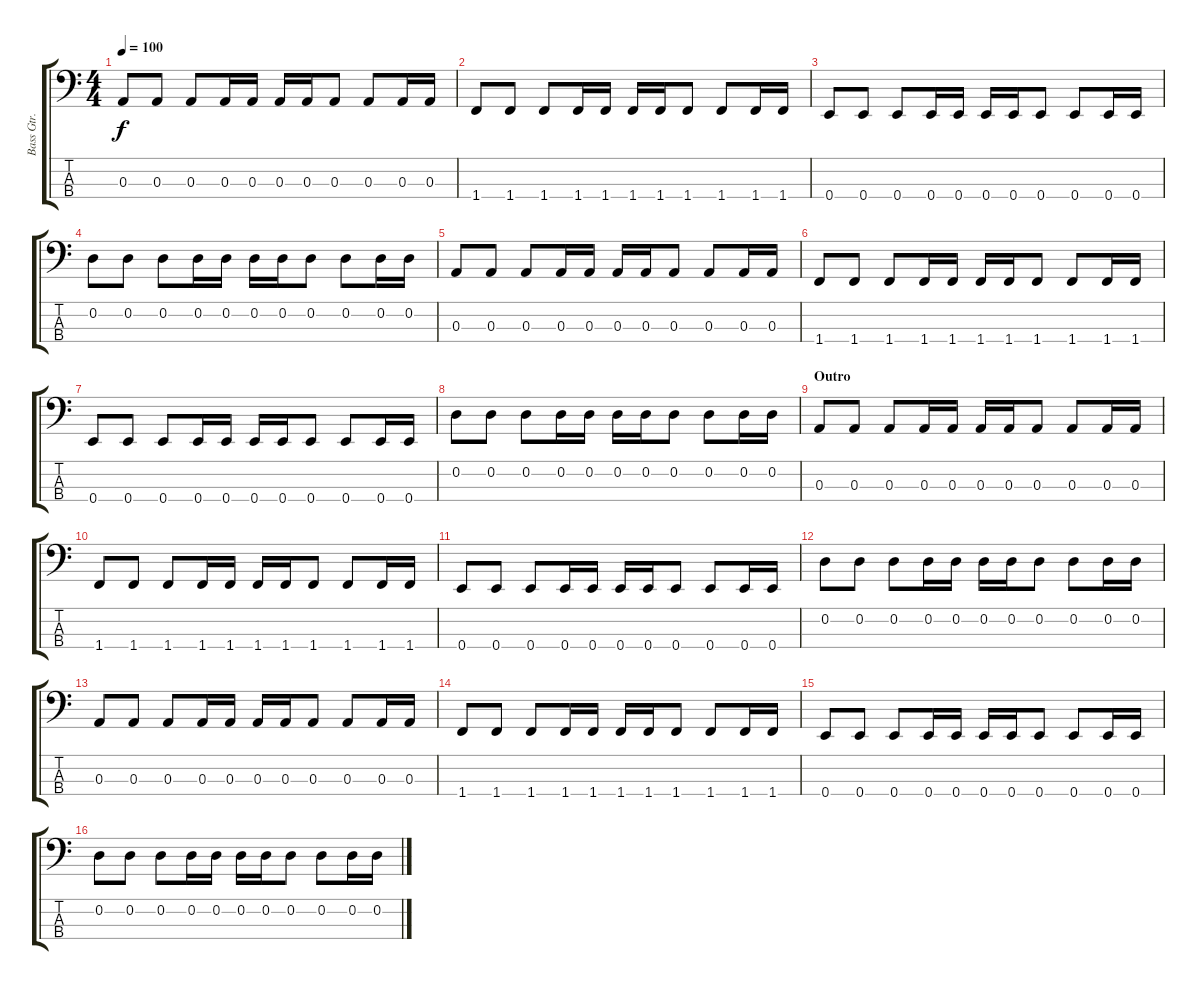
\track ("Bass Gtr." "Bass Gtr.") {instrument electricbasspick}
\staff {score tabs}
\tuning (G2 D2 A1 E1) {hide}
\ts (4 4)
\tempo 100
\clef f4
\ks c
0.3.8{dy f} 0.3.8 0.3.8 0.3.16 0.3.16 0.3.16 0.3.16 0.3.8 0.3.8 0.3.16 0.3.16 |
1.4.8 1.4.8 1.4.8 1.4.16 1.4.16 1.4.16 1.4.16 1.4.8 1.4.8 1.4.16 1.4.16 |
0.4.8 0.4.8 0.4.8 0.4.16 0.4.16 0.4.16 0.4.16 0.4.8 0.4.8 0.4.16 0.4.16 |
0.2.8 0.2.8 0.2.8 0.2.16 0.2.16 0.2.16 0.2.16 0.2.8 0.2.8 0.2.16 0.2.16 |
0.3.8 0.3.8 0.3.8 0.3.16 0.3.16 0.3.16 0.3.16 0.3.8 0.3.8 0.3.16 0.3.16 |
1.4.8 1.4.8 1.4.8 1.4.16 1.4.16 1.4.16 1.4.16 1.4.8 1.4.8 1.4.16 1.4.16 |
0.4.8 0.4.8 0.4.8 0.4.16 0.4.16 0.4.16 0.4.16 0.4.8 0.4.8 0.4.16 0.4.16 |
0.2.8 0.2.8 0.2.8 0.2.16 0.2.16 0.2.16 0.2.16 0.2.8 0.2.8 0.2.16 0.2.16 |
\section ("" "Outro")
0.3.8 0.3.8 0.3.8 0.3.16 0.3.16 0.3.16 0.3.16 0.3.8 0.3.8 0.3.16 0.3.16 |
1.4.8 1.4.8 1.4.8 1.4.16 1.4.16 1.4.16 1.4.16 1.4.8 1.4.8 1.4.16 1.4.16 |
0.4.8 0.4.8 0.4.8 0.4.16 0.4.16 0.4.16 0.4.16 0.4.8 0.4.8 0.4.16 0.4.16 |
0.2.8 0.2.8 0.2.8 0.2.16 0.2.16 0.2.16 0.2.16 0.2.8 0.2.8 0.2.16 0.2.16 |
0.3.8 0.3.8 0.3.8 0.3.16 0.3.16 0.3.16 0.3.16 0.3.8 0.3.8 0.3.16 0.3.16 |
1.4.8 1.4.8 1.4.8 1.4.16 1.4.16 1.4.16 1.4.16 1.4.8 1.4.8 1.4.16 1.4.16 |
0.4.8 0.4.8 0.4.8 0.4.16 0.4.16 0.4.16 0.4.16 0.4.8 0.4.8 0.4.16 0.4.16 |
0.2.8 0.2.8 0.2.8 0.2.16 0.2.16 0.2.16 0.2.16 0.2.8 0.2.8 0.2.16 0.2.16
